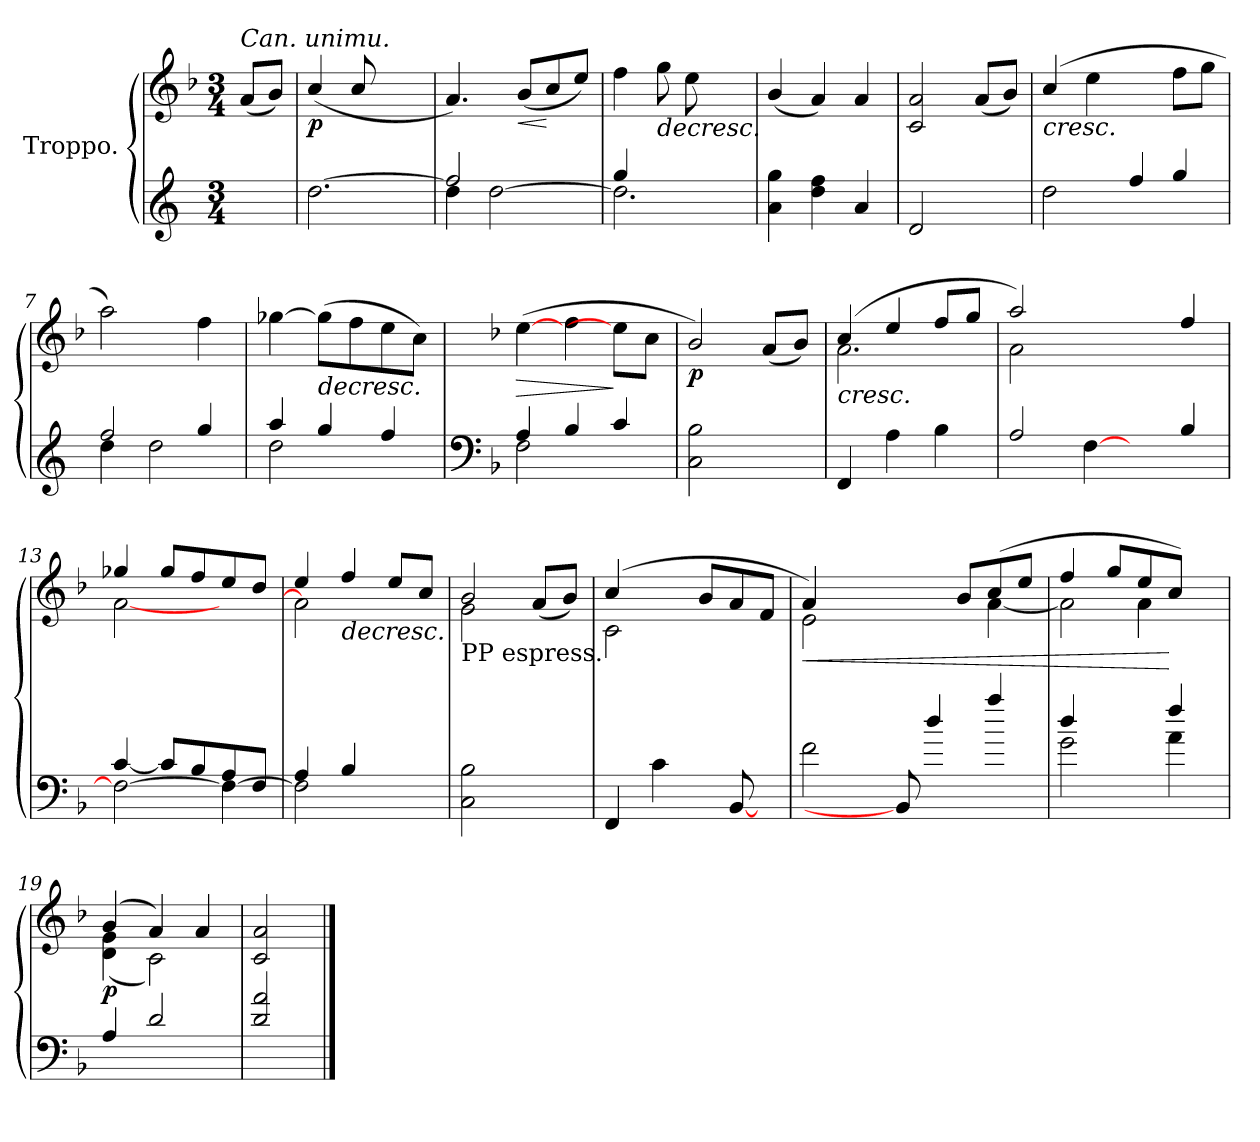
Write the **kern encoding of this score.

**kern	**kern	**dynam
*part1	*part1	*part1
*staff2	*staff1	*staff1/2
*I"Troppo.	*	*
*	*clefG3	*
*	*k[b-]	*
*M3/4	*M3/4	*
=	=	=
!	!LO:TX:a:i:t=Can. unimu.	!
4ryy	(<8f/L	.
.	8g/J)	.
=1	=1	=1
!	!	!LO:DY:b
[<2.dd\	(<4a/	p
.	8a/L	.
.	4.ryy	.
=2	=2	=2
*^	*	*
4dd\]	2ff/	4.f/)	.
[<2dd\	.	.	.
!	!	!	!LO:HP:b
.	.	(<8g/L	<
.	4ryy	8a/	[
.	.	8cc/J)	.
=3	=3	=3	=3
2.dd\]	4gg/	4dd\	.
!	!	!	!LO:HP:b
.	2ryy	8ee\L	>
.	.	8cc\	.
.	.	4ryy	.
*v	*v	*	*
=4	=4	=4
4a\ 4gg\	(<4g/	.
4dd\ 4ff\	4f/)	.
4a/	4f/	.
!!LO:LB:g=z
=5	=5	=5
2d/	2A/ 2f/	.
4ryy	(<8f/L	.
.	8g/J)	.
=6	=6	=6
!	!	!LO:HP:b
2dd\	(>4a/	<
.	4cc\	.
4ff/	4ryy	.
4gg/	8dd\L	.
.	8ee\J	]
=7	=7	=7
*^	*	*
2ff/	4dd\	2ff\)	.
.	2dd\	.	.
4gg/	.	4dd\	.
=8	=8	=8	=8
4aa/	2dd\	[>4ee-X\	.
!	!	!	!LO:HP:b
4gg/	.	(<8ee-\L]	>
.	.	8dd\	.
4ff/	4ryy	8cc\	.
.	.	8a\J)	[
!!LO:LB:g=z
=9	=9	=9	=9
*clefF4	*	*	*
*k[b-]	*	*k[b-]	*
!	!	!	!LO:HP:b
4A/	2F\	(>[<4cc\	>
4B-/	.	4dd\	.
4c/	4ryy	8cc\L]	]
.	.	8a\J	.
*v	*v	*	*
=10	=10	=10
!	!	!LO:DY:b
2C\ 2B-\	2g/)	p
4ryy	(<8f/L	.
.	8g/J)	.
=11	=11	=11
*	*^	*
!	!	!	!LO:HP:b
4FF/	(>4a/	2.f\	<
4A\	4cc/	.	.
4B-\	8dd/L	.	.
.	8ee/J	.	]
=12	=12	=12	=12
2A/	2ff/)	2f\	.
[<4F\	2ryy	2.ryy	.
4ryy	.	.	.
4B-/	4dd/	.	.
!!LO:LB:g=z	!!
=13	=13	=13	=13
*^	*	*	*
2F\_	[>4c/	4ee-X/	[<2f\	.
.	8c/L]	8ee-/L	.	.
.	8B-/	8dd/	.	.
4F\_	8A/	8cc/	4ryy	.
.	8F/J	8b-/J	.	.
=14	=14	=14	=14	=14
2F\]	4A/	4cc/	2f\]	.
!	!	!	!	!LO:HP:b
.	4B-/	4dd/	.	>
4ryy	4ryy	8cc/L	4ryy	.
.	.	8a/J	.	[
*v	*v	*	*	*
=15	=15	=15	=15
!	!LO:TX:b:t=PP espress.	!	!
2C\ 2B-\	2g/	2e\	.
4ryy	(<8f/L	4ryy	.
.	8g/J)	.	.
=16	=16	=16	=16
4FF/	(>4a/	2A\	.
4c\	2ryy	.	.
8ryy	.	8g/L	.
[8BB-/	.	8f/	.
8ryy	8ryy	8d/J	.
!!LO:LB:g=z	!!
=17	=17	=17	=17
!	!	!	!LO:HP:b
2f\	4f/)	2c\	<
.	2ryy	.	.
8BB-/]	.	4.ryy	]
4dd/	.	.	.
.	8g/L	.	.
4aa/	(>8a/	[<4f\	.
.	8cc/J	.	.
=18	=18	=18	=18
*^	*	*^	*
4dd/	2g\	4dd/	2f\]	4.ryy	.
4ryy	.	8ee/L	.	.	.
.	.	8cc/	.	4f\	.
4ff/	4a\	8a/J)	8ryy	.	[
.	.	8ryy	8ryy	8ryy	.
*v	*v	*	*	*	*
=19	=19	=19	=19	=19
!	!	!	!	!LO:DY:b
*	*	*v	*v	*
4A/	(>4g/	(<4B-\ 4e\	p
2d/	4f/)	2A\)	.
.	4f/	.	.
*	*v	*v	*
=20	=20	=20
2d/ 2a/	2A/ 2f/	.
==	==	==
*-	*-	*-
